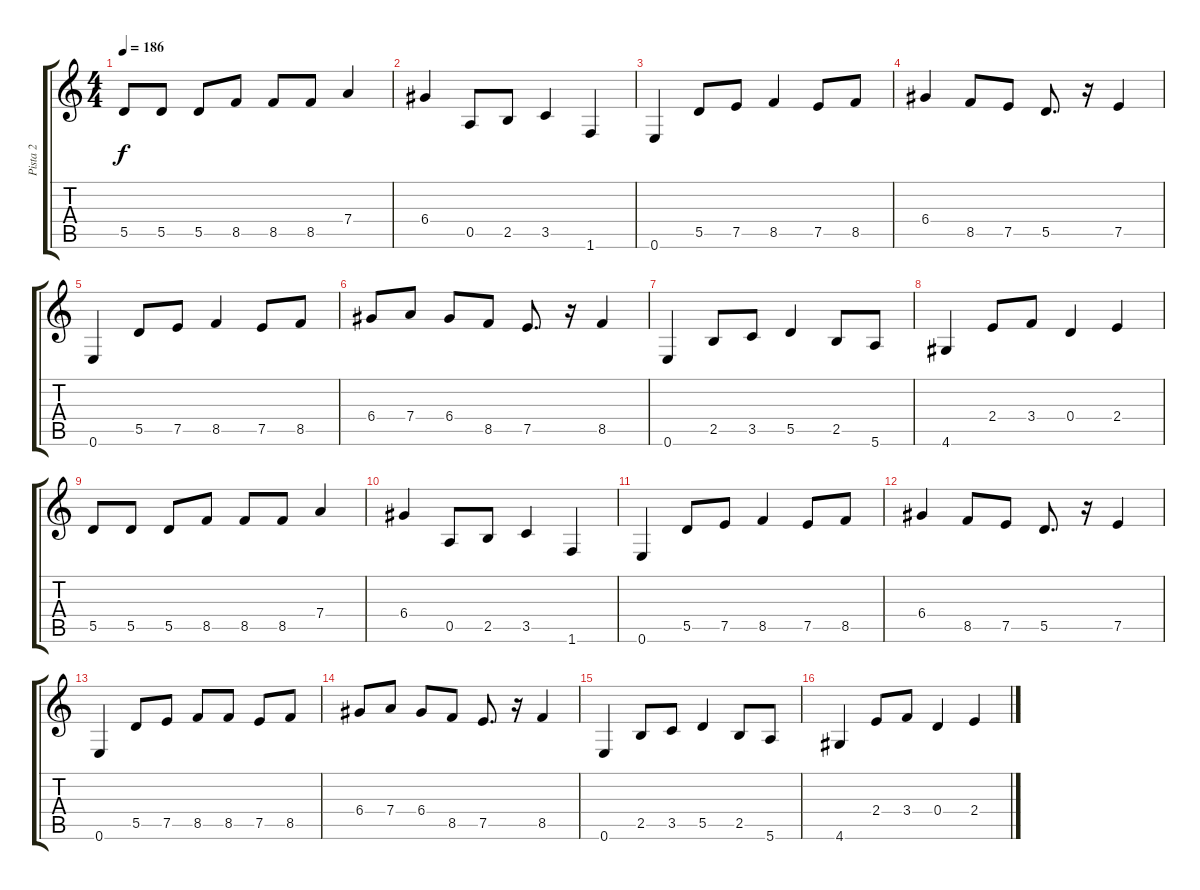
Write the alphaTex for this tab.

\track ("Pista 2" "Pista 2") {instrument overdrivenguitar}
\staff {score tabs}
\tuning (E4 B3 G3 D3 A2 E2) {hide}
\ts (4 4)
\tempo 186
\clef g2
\ks c
5.5.8{dy f} 5.5.8 5.5.8 8.5.8 8.5.8 8.5.8 7.4.4 |
6.4.4 0.5.8 2.5.8 3.5.4 1.6.4 |
0.6.4 5.5.8 7.5.8 8.5.4 7.5.8 8.5.8 |
6.4.4 8.5.8 7.5.8 5.5.8{d} r.16 7.5.4 |
0.6.4 5.5.8 7.5.8 8.5.4 7.5.8 8.5.8 |
6.4.8 7.4.8 6.4.8 8.5.8 7.5.8{d} r.16 8.5.4 |
0.6.4 2.5.8 3.5.8 5.5.4 2.5.8 5.6.8 |
4.6.4 2.4.8 3.4.8 0.4.4 2.4.4 |
5.5.8 5.5.8 5.5.8 8.5.8 8.5.8 8.5.8 7.4.4 |
6.4.4 0.5.8 2.5.8 3.5.4 1.6.4 |
0.6.4 5.5.8 7.5.8 8.5.4 7.5.8 8.5.8 |
6.4.4 8.5.8 7.5.8 5.5.8{d} r.16 7.5.4 |
0.6.4 5.5.8 7.5.8 8.5.8 8.5.8 7.5.8 8.5.8 |
6.4.8 7.4.8 6.4.8 8.5.8 7.5.8{d} r.16 8.5.4 |
0.6.4 2.5.8 3.5.8 5.5.4 2.5.8 5.6.8 |
4.6.4 2.4.8 3.4.8 0.4.4 2.4.4
